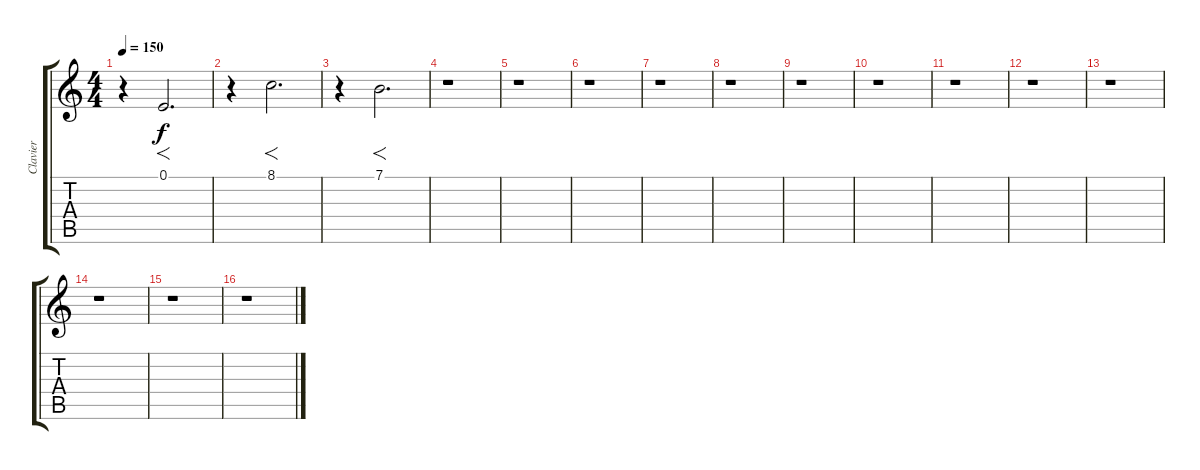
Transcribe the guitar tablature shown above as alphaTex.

\track ("Clavier" "Clavier") {instrument choiraahs}
\staff {score tabs}
\tuning (E4 B3 G3 D3 A2 E2) {hide}
\ts (4 4)
\tempo 150
\clef g2
\ks c
r.4{dy f} 0.1.2{f d} |
r.4 8.1.2{f d} |
r.4 7.1.2{f d} |
r.1 |
r.1 |
r.1 |
r.1 |
r.1 |
r.1 |
r.1 |
r.1 |
r.1 |
r.1 |
r.1 |
r.1 |
r.1
